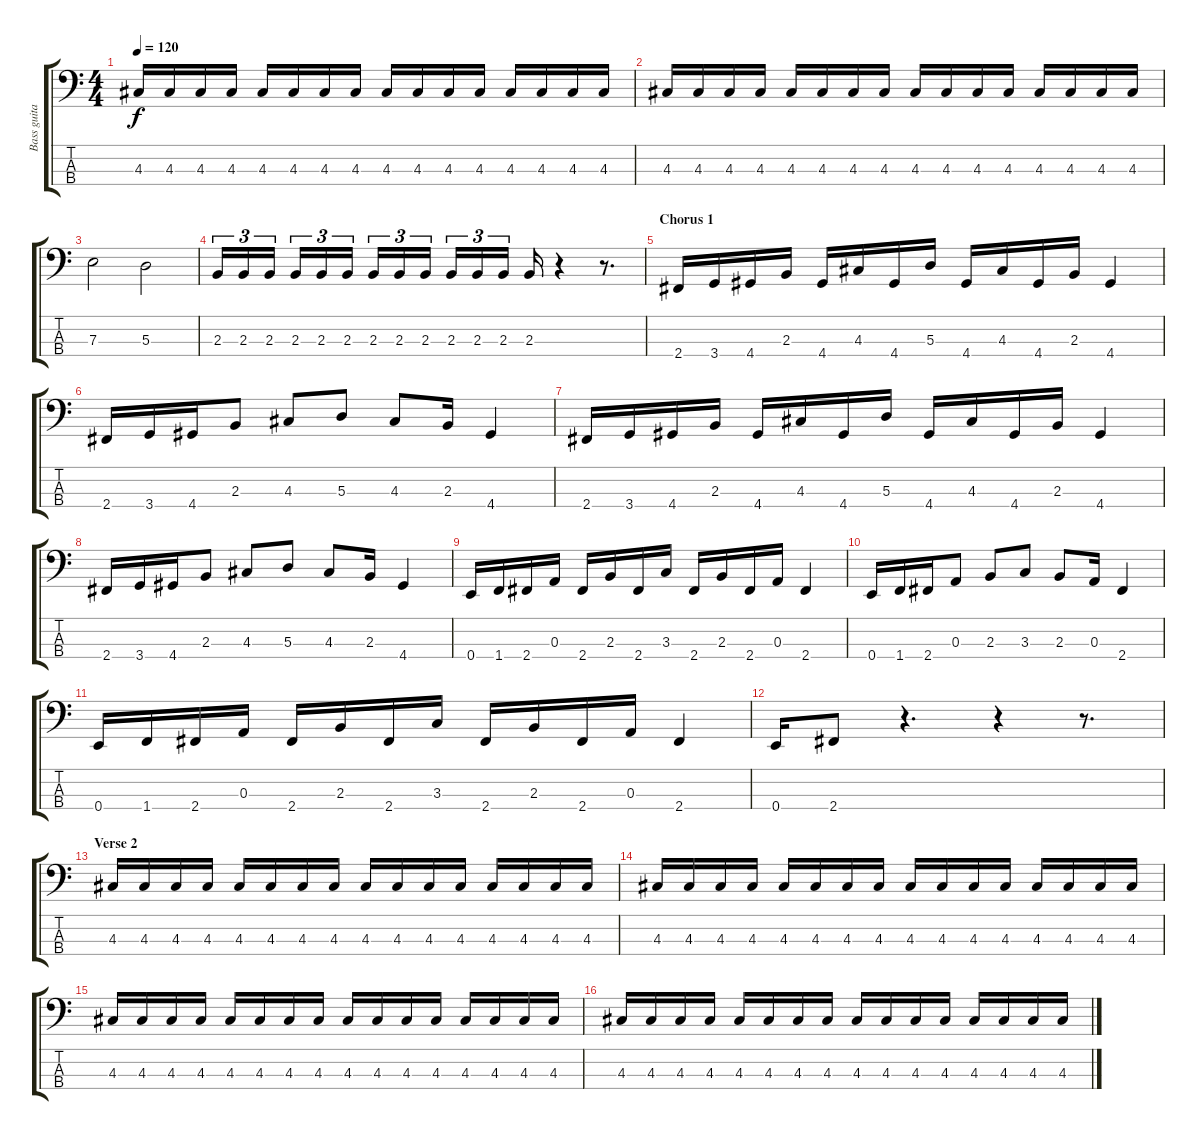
\track ("Bass guitar" "Bass guita") {instrument electricbasspick}
\staff {score tabs}
\tuning (G2 D2 A1 E1) {hide}
\ts (4 4)
\tempo 120
\clef f4
\ks c
4.3.16{dy f} 4.3.16 4.3.16 4.3.16 4.3.16 4.3.16 4.3.16 4.3.16 4.3.16 4.3.16 4.3.16 4.3.16 4.3.16 4.3.16 4.3.16 4.3.16 |
4.3.16 4.3.16 4.3.16 4.3.16 4.3.16 4.3.16 4.3.16 4.3.16 4.3.16 4.3.16 4.3.16 4.3.16 4.3.16 4.3.16 4.3.16 4.3.16 |
7.3.2 5.3.2 |
2.3.16{tu (3 2)} 2.3.16{tu (3 2)} 2.3.16{tu (3 2)} 2.3.16{tu (3 2)} 2.3.16{tu (3 2)} 2.3.16{tu (3 2)} 2.3.16{tu (3 2)} 2.3.16{tu (3 2)} 2.3.16{tu (3 2)} 2.3.16{tu (3 2)} 2.3.16{tu (3 2)} 2.3.16{tu (3 2)} 2.3.16 r.4 r.8{d} |
\section ("" "Chorus 1")
2.4.16 3.4.16 4.4.16 2.3.16 4.4.16 4.3.16 4.4.16 5.3.16 4.4.16 4.3.16 4.4.16 2.3.16 4.4.4 |
2.4.16 3.4.16 4.4.16 2.3.8 4.3.8 5.3.8 4.3.8 2.3.16 4.4.4 |
2.4.16 3.4.16 4.4.16 2.3.16 4.4.16 4.3.16 4.4.16 5.3.16 4.4.16 4.3.16 4.4.16 2.3.16 4.4.4 |
2.4.16 3.4.16 4.4.16 2.3.8 4.3.8 5.3.8 4.3.8 2.3.16 4.4.4 |
0.4.16 1.4.16 2.4.16 0.3.16 2.4.16 2.3.16 2.4.16 3.3.16 2.4.16 2.3.16 2.4.16 0.3.16 2.4.4 |
0.4.16 1.4.16 2.4.16 0.3.8 2.3.8 3.3.8 2.3.8 0.3.16 2.4.4 |
0.4.16 1.4.16 2.4.16 0.3.16 2.4.16 2.3.16 2.4.16 3.3.16 2.4.16 2.3.16 2.4.16 0.3.16 2.4.4 |
0.4.16 2.4.8 r.4{d} r.4 r.8{d} |
\section ("" "Verse 2")
4.3.16 4.3.16 4.3.16 4.3.16 4.3.16 4.3.16 4.3.16 4.3.16 4.3.16 4.3.16 4.3.16 4.3.16 4.3.16 4.3.16 4.3.16 4.3.16 |
4.3.16 4.3.16 4.3.16 4.3.16 4.3.16 4.3.16 4.3.16 4.3.16 4.3.16 4.3.16 4.3.16 4.3.16 4.3.16 4.3.16 4.3.16 4.3.16 |
4.3.16 4.3.16 4.3.16 4.3.16 4.3.16 4.3.16 4.3.16 4.3.16 4.3.16 4.3.16 4.3.16 4.3.16 4.3.16 4.3.16 4.3.16 4.3.16 |
4.3.16 4.3.16 4.3.16 4.3.16 4.3.16 4.3.16 4.3.16 4.3.16 4.3.16 4.3.16 4.3.16 4.3.16 4.3.16 4.3.16 4.3.16 4.3.16
